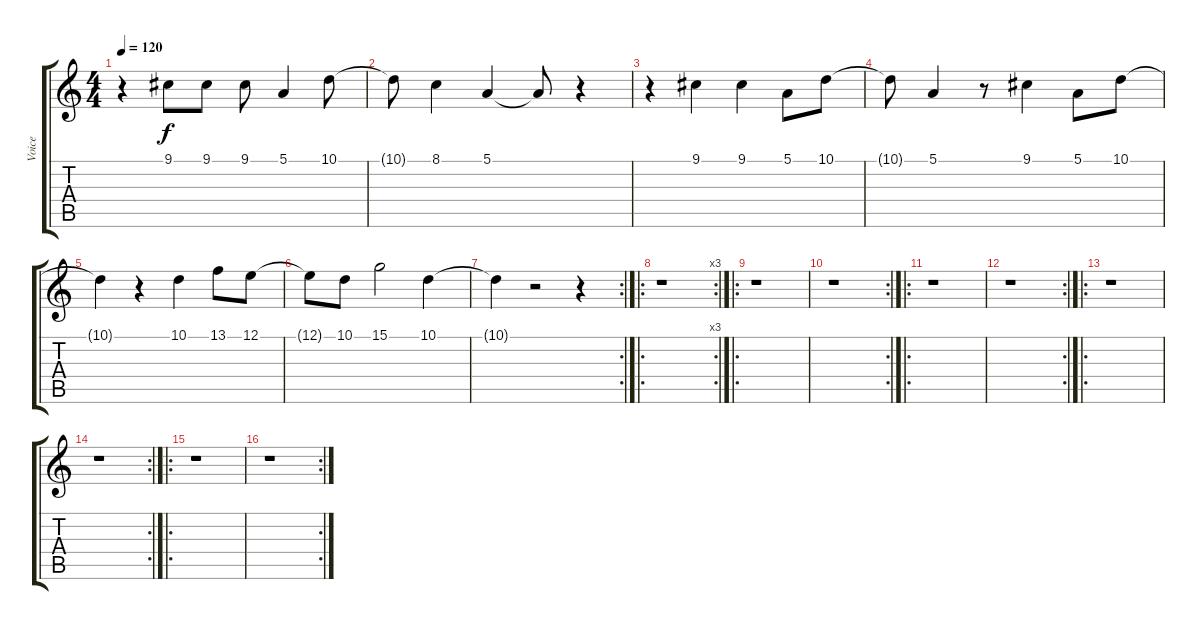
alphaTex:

\track ("Voice" "Voice") {instrument synthbrass2}
\staff {score tabs}
\tuning (E4 B3 G3 D3 A2 E2) {hide}
\ts (4 4)
\tempo 120
\clef g2
\ks c
r.4{dy f} 9.1.8 9.1.8 9.1.8 5.1.4 10.1.8 |
10.1{t}.8 8.1.4 5.1.4 5.1{t}.8 r.4 |
r.4 9.1.4 9.1.4 5.1.8 10.1.8 |
10.1{t}.8 5.1.4 r.8 9.1.4 5.1.8 10.1.8 |
10.1{t}.4 r.4 10.1.4 13.1.8 12.1.8 |
12.1{t}.8 10.1.8 15.1.2 10.1.4 |
\rc 2
10.1{t}.4 r.2 r.4 |
\ro
\rc 3
r.1 |
\ro
r.1 |
\rc 2
r.1 |
\ro
r.1 |
\rc 2
r.1 |
\ro
r.1 |
\rc 2
r.1 |
\ro
r.1 |
\rc 2
r.1
